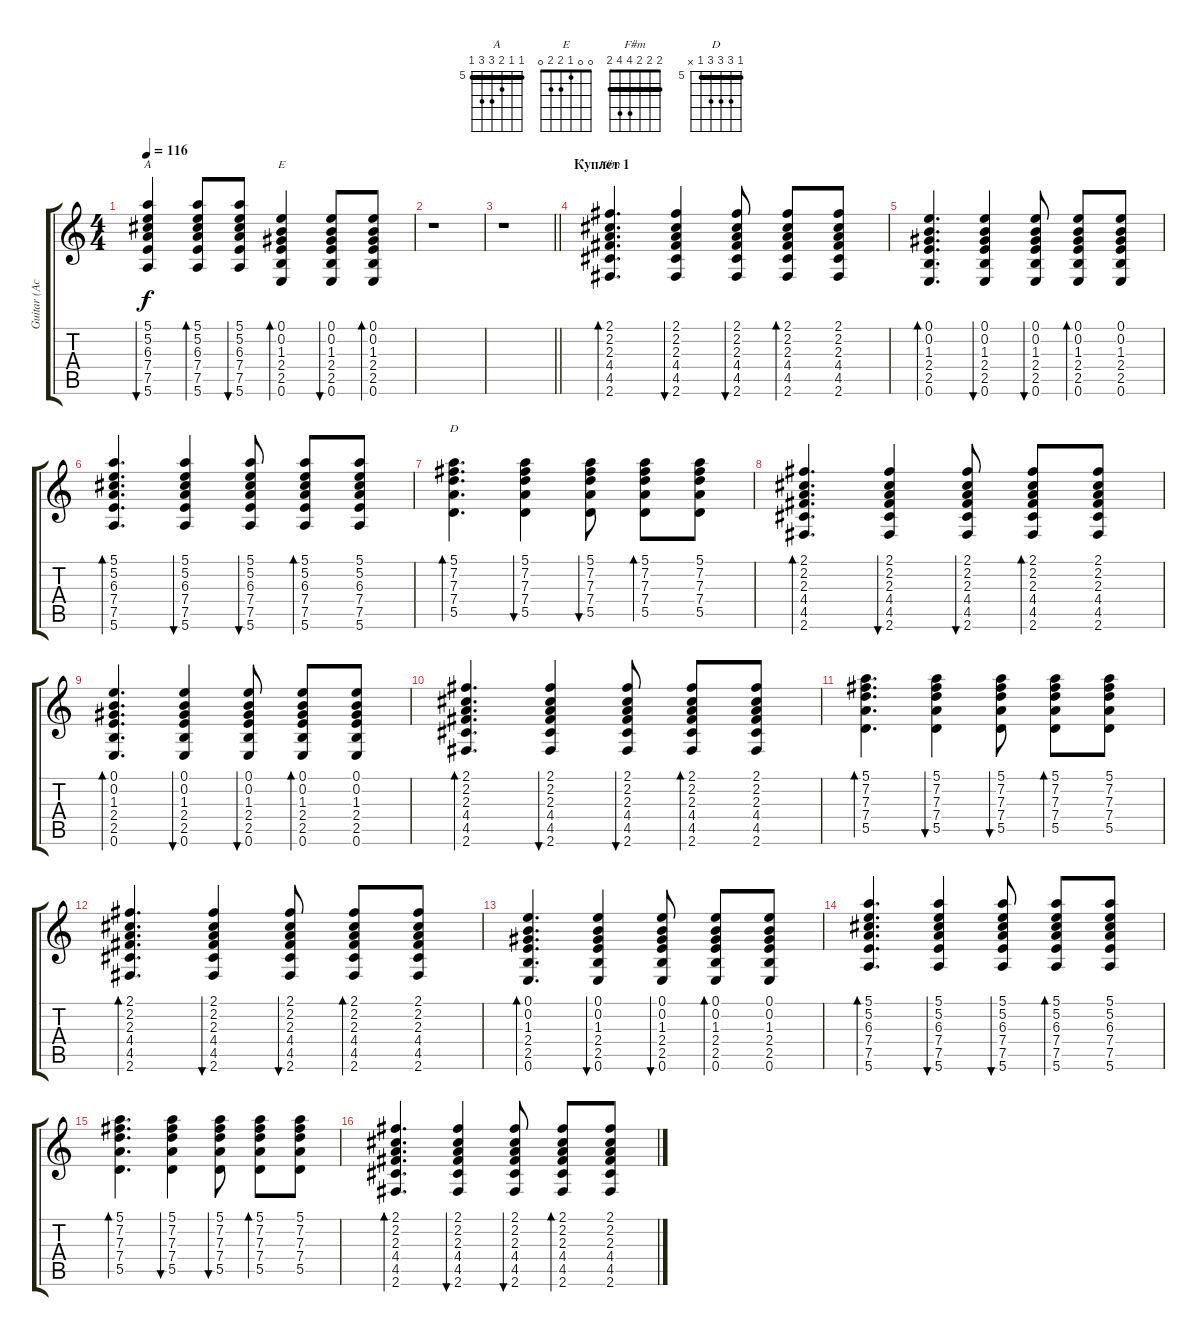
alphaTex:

\track ("Guitar (Acoustic)" "Guitar (Ac") {instrument acousticguitarsteel}
\staff {score tabs}
\tuning (E4 B3 G3 D3 A2 E2) {hide}
\chord ("A" 5 5 6 7 7 5) {firstfret 5 barre 5}
\chord ("E" 0 0 1 2 2 0)
\chord ("F#m" 2 2 2 4 4 2) {barre 2}
\chord ("D" 5 7 7 7 5 x) {firstfret 5 barre 5}
\ts (4 4)
\tempo 116
\clef g2
\ks c
(5.1 5.2 6.3 7.4 7.5 5.6).4{bu 60 ch "A" dy f} (5.1 5.2 6.3 7.4 7.5 5.6).8{bd 60} (5.1 5.2 6.3 7.4 7.5 5.6).8{bu 60} (0.1 0.2 1.3 2.4 2.5 0.6).4{bd 60 ch "E"} (0.1 0.2 1.3 2.4 2.5 0.6).8{bu 60} (0.1 0.2 1.3 2.4 2.5 0.6).8{bd 60} |
r.1 |
\barLineRight lightlight
r.1 |
\section ("" "Куплет 1")
(2.1 2.2 2.3 4.4 4.5 2.6).4{d bd 60 ch "F#m"} (2.1 2.2 2.3 4.4 4.5 2.6).4{bu 60} (2.1 2.2 2.3 4.4 4.5 2.6).8{bu 60} (2.1 2.2 2.3 4.4 4.5 2.6).8{bd 60} (2.1 2.2 2.3 4.4 4.5 2.6).8 |
(0.1 0.2 1.3 2.4 2.5 0.6).4{d bd 60} (0.1 0.2 1.3 2.4 2.5 0.6).4{bu 60} (0.1 0.2 1.3 2.4 2.5 0.6).8{bu 60} (0.1 0.2 1.3 2.4 2.5 0.6).8{bd 60} (0.1 0.2 1.3 2.4 2.5 0.6).8 |
(5.1 5.2 6.3 7.4 7.5 5.6).4{d bd 60} (5.1 5.2 6.3 7.4 7.5 5.6).4{bu 60} (5.1 5.2 6.3 7.4 7.5 5.6).8{bu 60} (5.1 5.2 6.3 7.4 7.5 5.6).8{bd 60} (5.1 5.2 6.3 7.4 7.5 5.6).8 |
(5.1 7.2 7.3 7.4 5.5).4{d bd 60 ch "D"} (5.1 7.2 7.3 7.4 5.5).4{bu 60} (5.1 7.2 7.3 7.4 5.5).8{bu 60} (5.1 7.2 7.3 7.4 5.5).8{bd 60} (5.1 7.2 7.3 7.4 5.5).8 |
(2.1 2.2 2.3 4.4 4.5 2.6).4{d bd 60} (2.1 2.2 2.3 4.4 4.5 2.6).4{bu 60} (2.1 2.2 2.3 4.4 4.5 2.6).8{bu 60} (2.1 2.2 2.3 4.4 4.5 2.6).8{bd 60} (2.1 2.2 2.3 4.4 4.5 2.6).8 |
(0.1 0.2 1.3 2.4 2.5 0.6).4{d bd 60} (0.1 0.2 1.3 2.4 2.5 0.6).4{bu 60} (0.1 0.2 1.3 2.4 2.5 0.6).8{bu 60} (0.1 0.2 1.3 2.4 2.5 0.6).8{bd 60} (0.1 0.2 1.3 2.4 2.5 0.6).8 |
(2.1 2.2 2.3 4.4 4.5 2.6).4{d bd 60} (2.1 2.2 2.3 4.4 4.5 2.6).4{bu 60} (2.1 2.2 2.3 4.4 4.5 2.6).8{bu 60} (2.1 2.2 2.3 4.4 4.5 2.6).8{bd 60} (2.1 2.2 2.3 4.4 4.5 2.6).8 |
(5.1 7.2 7.3 7.4 5.5).4{d bd 60} (5.1 7.2 7.3 7.4 5.5).4{bu 60} (5.1 7.2 7.3 7.4 5.5).8{bu 60} (5.1 7.2 7.3 7.4 5.5).8{bd 60} (5.1 7.2 7.3 7.4 5.5).8 |
(2.1 2.2 2.3 4.4 4.5 2.6).4{d bd 60} (2.1 2.2 2.3 4.4 4.5 2.6).4{bu 60} (2.1 2.2 2.3 4.4 4.5 2.6).8{bu 60} (2.1 2.2 2.3 4.4 4.5 2.6).8{bd 60} (2.1 2.2 2.3 4.4 4.5 2.6).8 |
(0.1 0.2 1.3 2.4 2.5 0.6).4{d bd 60} (0.1 0.2 1.3 2.4 2.5 0.6).4{bu 60} (0.1 0.2 1.3 2.4 2.5 0.6).8{bu 60} (0.1 0.2 1.3 2.4 2.5 0.6).8{bd 60} (0.1 0.2 1.3 2.4 2.5 0.6).8 |
(5.1 5.2 6.3 7.4 7.5 5.6).4{d bd 60} (5.1 5.2 6.3 7.4 7.5 5.6).4{bu 60} (5.1 5.2 6.3 7.4 7.5 5.6).8{bu 60} (5.1 5.2 6.3 7.4 7.5 5.6).8{bd 60} (5.1 5.2 6.3 7.4 7.5 5.6).8 |
(5.1 7.2 7.3 7.4 5.5).4{d bd 60} (5.1 7.2 7.3 7.4 5.5).4{bu 60} (5.1 7.2 7.3 7.4 5.5).8{bu 60} (5.1 7.2 7.3 7.4 5.5).8{bd 60} (5.1 7.2 7.3 7.4 5.5).8 |
(2.1 2.2 2.3 4.4 4.5 2.6).4{d bd 60} (2.1 2.2 2.3 4.4 4.5 2.6).4{bu 60} (2.1 2.2 2.3 4.4 4.5 2.6).8{bu 60} (2.1 2.2 2.3 4.4 4.5 2.6).8{bd 60} (2.1 2.2 2.3 4.4 4.5 2.6).8
